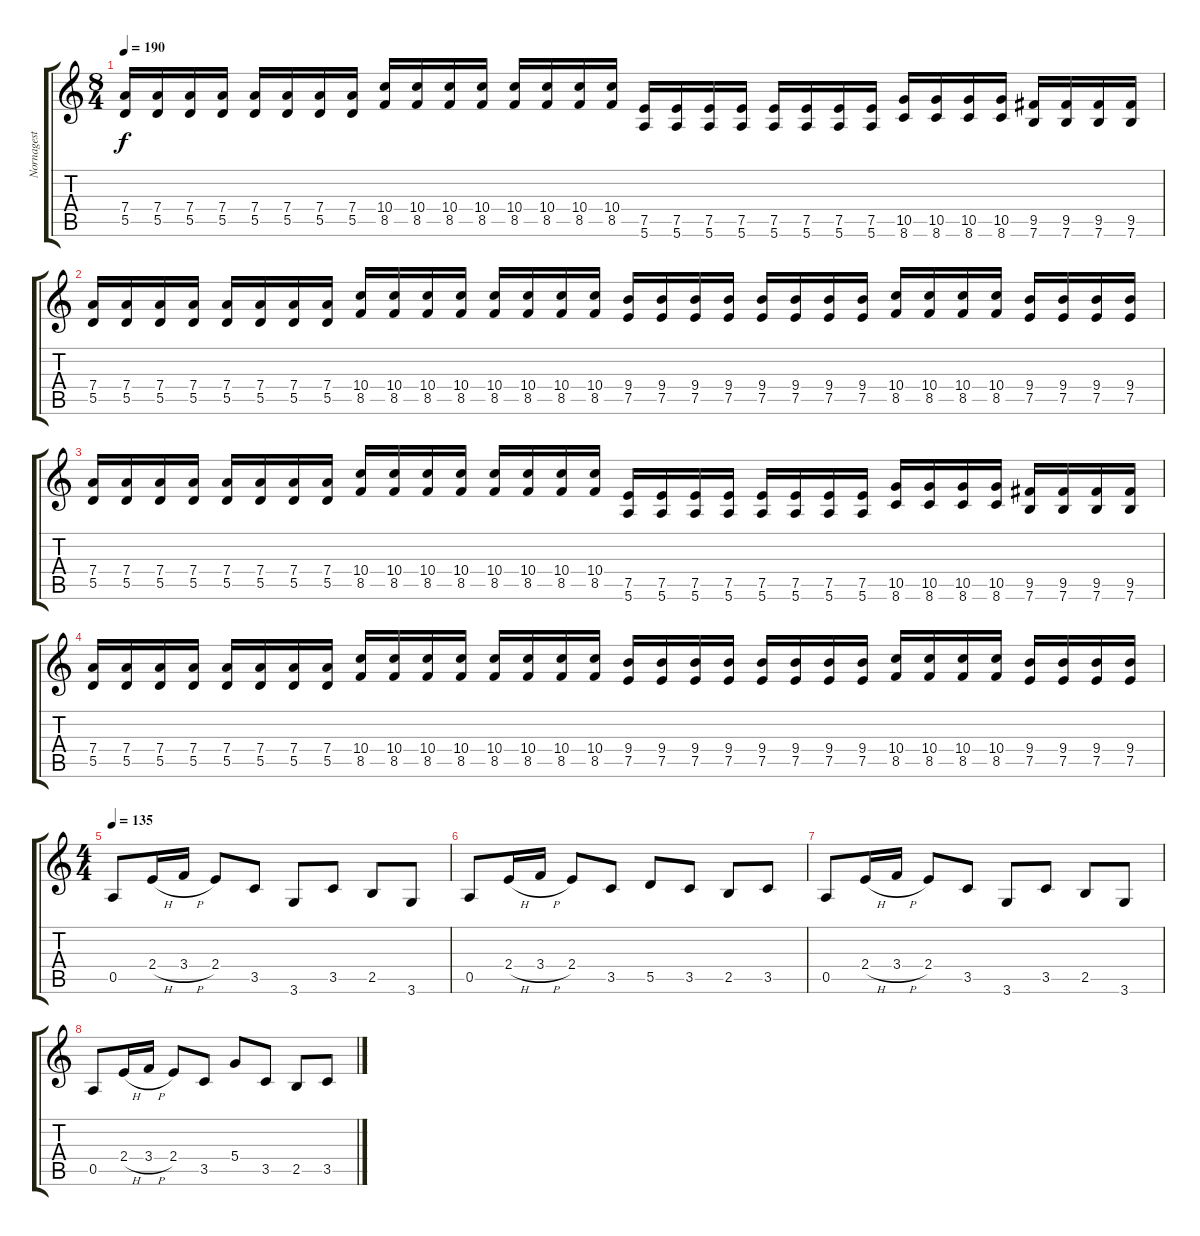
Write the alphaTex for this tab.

\track ("Nornagest" "Nornagest") {instrument distortionguitar}
\staff {score tabs}
\tuning (E4 B3 G3 D3 A2 E2) {hide}
\ts (8 4)
\tempo 190
\clef g2
\ks c
(7.4 5.5).16{dy f} (7.4 5.5).16 (7.4 5.5).16 (7.4 5.5).16 (7.4 5.5).16 (7.4 5.5).16 (7.4 5.5).16 (7.4 5.5).16 (10.4 8.5).16 (10.4 8.5).16 (10.4 8.5).16 (10.4 8.5).16 (10.4 8.5).16 (10.4 8.5).16 (10.4 8.5).16 (10.4 8.5).16 (7.5 5.6).16 (7.5 5.6).16 (7.5 5.6).16 (7.5 5.6).16 (7.5 5.6).16 (7.5 5.6).16 (7.5 5.6).16 (7.5 5.6).16 (10.5 8.6).16 (10.5 8.6).16 (10.5 8.6).16 (10.5 8.6).16 (9.5 7.6).16 (9.5 7.6).16 (9.5 7.6).16 (9.5 7.6).16 |
(7.4 5.5).16 (7.4 5.5).16 (7.4 5.5).16 (7.4 5.5).16 (7.4 5.5).16 (7.4 5.5).16 (7.4 5.5).16 (7.4 5.5).16 (10.4 8.5).16 (10.4 8.5).16 (10.4 8.5).16 (10.4 8.5).16 (10.4 8.5).16 (10.4 8.5).16 (10.4 8.5).16 (10.4 8.5).16 (9.4 7.5).16 (9.4 7.5).16 (9.4 7.5).16 (9.4 7.5).16 (9.4 7.5).16 (9.4 7.5).16 (9.4 7.5).16 (9.4 7.5).16 (10.4 8.5).16 (10.4 8.5).16 (10.4 8.5).16 (10.4 8.5).16 (9.4 7.5).16 (9.4 7.5).16 (9.4 7.5).16 (9.4 7.5).16 |
(7.4 5.5).16 (7.4 5.5).16 (7.4 5.5).16 (7.4 5.5).16 (7.4 5.5).16 (7.4 5.5).16 (7.4 5.5).16 (7.4 5.5).16 (10.4 8.5).16 (10.4 8.5).16 (10.4 8.5).16 (10.4 8.5).16 (10.4 8.5).16 (10.4 8.5).16 (10.4 8.5).16 (10.4 8.5).16 (7.5 5.6).16 (7.5 5.6).16 (7.5 5.6).16 (7.5 5.6).16 (7.5 5.6).16 (7.5 5.6).16 (7.5 5.6).16 (7.5 5.6).16 (10.5 8.6).16 (10.5 8.6).16 (10.5 8.6).16 (10.5 8.6).16 (9.5 7.6).16 (9.5 7.6).16 (9.5 7.6).16 (9.5 7.6).16 |
(7.4 5.5).16 (7.4 5.5).16 (7.4 5.5).16 (7.4 5.5).16 (7.4 5.5).16 (7.4 5.5).16 (7.4 5.5).16 (7.4 5.5).16 (10.4 8.5).16 (10.4 8.5).16 (10.4 8.5).16 (10.4 8.5).16 (10.4 8.5).16 (10.4 8.5).16 (10.4 8.5).16 (10.4 8.5).16 (9.4 7.5).16 (9.4 7.5).16 (9.4 7.5).16 (9.4 7.5).16 (9.4 7.5).16 (9.4 7.5).16 (9.4 7.5).16 (9.4 7.5).16 (10.4 8.5).16 (10.4 8.5).16 (10.4 8.5).16 (10.4 8.5).16 (9.4 7.5).16 (9.4 7.5).16 (9.4 7.5).16 (9.4 7.5).16 |
\ts (4 4)
\tempo 135
0.5.8 2.4{h}.16 3.4{h}.16 2.4.8 3.5.8 3.6.8 3.5.8 2.5.8 3.6.8 |
0.5.8 2.4{h}.16 3.4{h}.16 2.4.8 3.5.8 5.5.8 3.5.8 2.5.8 3.5.8 |
0.5.8 2.4{h}.16 3.4{h}.16 2.4.8 3.5.8 3.6.8 3.5.8 2.5.8 3.6.8 |
0.5.8 2.4{h}.16 3.4{h}.16 2.4.8 3.5.8 5.4.8 3.5.8 2.5.8 3.5.8
